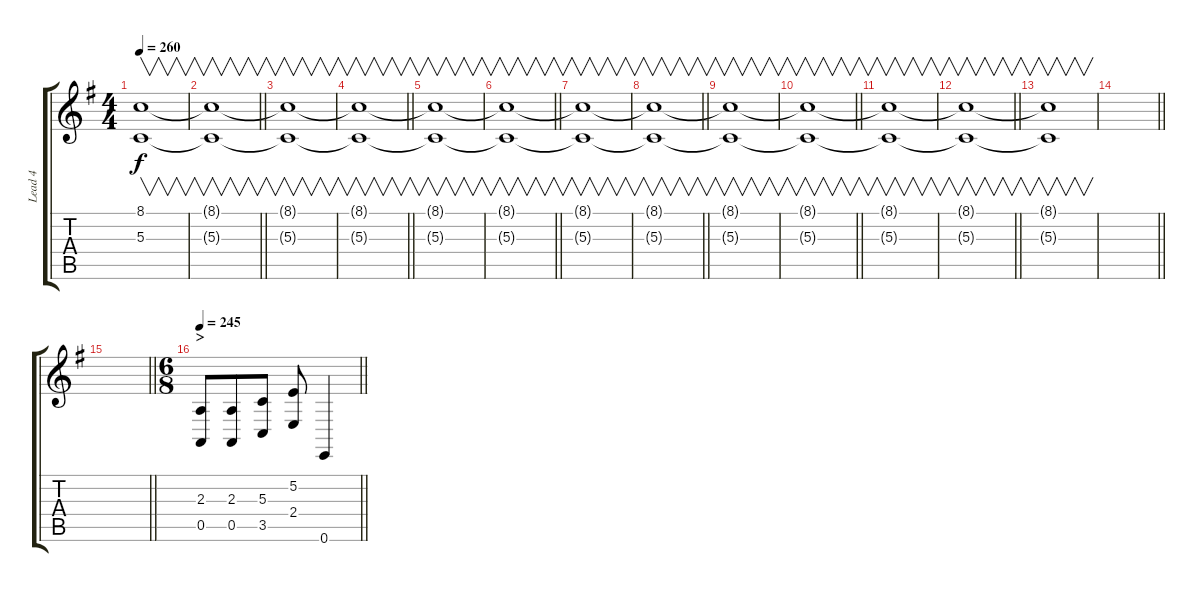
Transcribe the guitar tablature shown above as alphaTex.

\track ("Lead 4" "Lead 4") {instrument lead2sawtooth}
\staff {score tabs}
\tuning (E4 B3 G3 D3 A2 E2) {hide}
\ts (4 4)
\tempo 260
\clef g2
\ks eminor
(8.1{t} 5.3{t}).1{v dy f} |
\barLineRight lightlight
(8.1{t} 5.3{t}).1{v} |
(8.1{t} 5.3{t}).1{v} |
\barLineRight lightlight
(8.1{t} 5.3{t}).1{v} |
(8.1{t} 5.3{t}).1{v} |
\barLineRight lightlight
(8.1{t} 5.3{t}).1{v} |
(8.1{t} 5.3{t}).1{v} |
\barLineRight lightlight
(8.1{t} 5.3{t}).1{v} |
(8.1{t} 5.3{t}).1{v} |
\barLineRight lightlight
(8.1{t} 5.3{t}).1{v} |
(8.1{t} 5.3{t}).1{v} |
\barLineRight lightlight
(8.1{t} 5.3{t}).1{v} |
(8.1{t} 5.3{t}).1{v} |
\barLineRight lightlight
|
\barLineRight lightlight
|
\ts (6 8)
\section ("" ">")
\tempo 245
\barLineRight lightlight
(2.3 0.5).8{volume 13 balance 14 instrument lead5charang} (2.3 0.5).8 (5.3 3.5).8 (5.2 2.4).8 0.6.4
